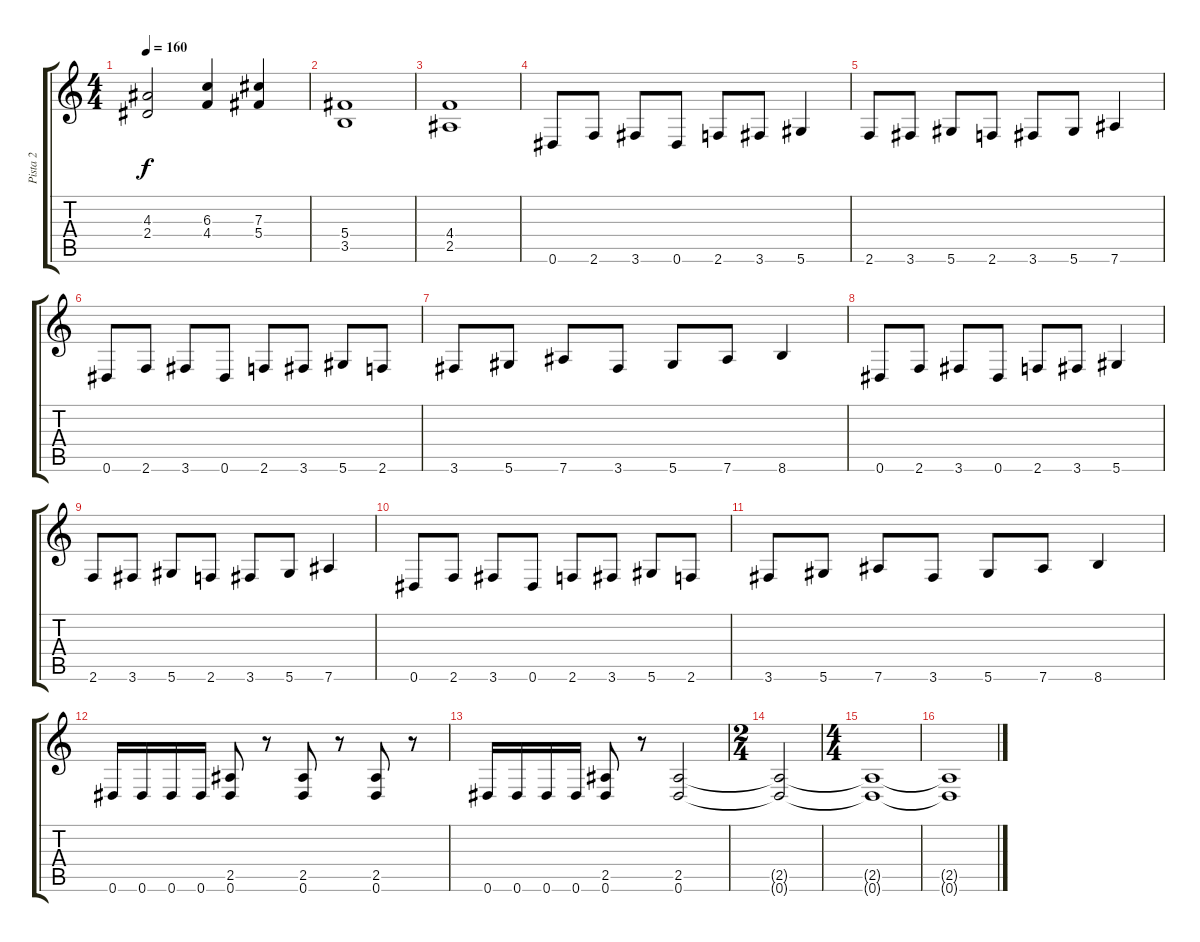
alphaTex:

\track ("Pista 2" "Pista 2") {instrument distortionguitar}
\staff {score tabs}
\tuning (Eb4 Bb3 Gb3 Db3 Ab2 Eb2) {hide}
\ts (4 4)
\tempo 160
\clef g2
\ks c
(4.3 2.4).2{dy f} (6.3 4.4).4 (7.3 5.4).4 |
(5.4 3.5).1 |
(4.4 2.5).1 |
0.6.8 2.6.8 3.6.8 0.6.8 2.6.8 3.6.8 5.6.4 |
2.6.8 3.6.8 5.6.8 2.6.8 3.6.8 5.6.8 7.6.4 |
0.6.8 2.6.8 3.6.8 0.6.8 2.6.8 3.6.8 5.6.8 2.6.8 |
3.6.8 5.6.8 7.6.8 3.6.8 5.6.8 7.6.8 8.6.4 |
0.6.8 2.6.8 3.6.8 0.6.8 2.6.8 3.6.8 5.6.4 |
2.6.8 3.6.8 5.6.8 2.6.8 3.6.8 5.6.8 7.6.4 |
0.6.8 2.6.8 3.6.8 0.6.8 2.6.8 3.6.8 5.6.8 2.6.8 |
3.6.8 5.6.8 7.6.8 3.6.8 5.6.8 7.6.8 8.6.4 |
0.6.16 0.6.16 0.6.16 0.6.16 (2.5 0.6).8 r.8 (2.5 0.6).8 r.8 (2.5 0.6).8 r.8 |
0.6.16 0.6.16 0.6.16 0.6.16 (2.5 0.6).8 r.8 (2.5 0.6).2 |
\ts (2 4)
(2.5{t} 0.6{t}).2 |
\ts (4 4)
(2.5{t} 0.6{t}).1 |
(2.5{t} 0.6{t}).1
